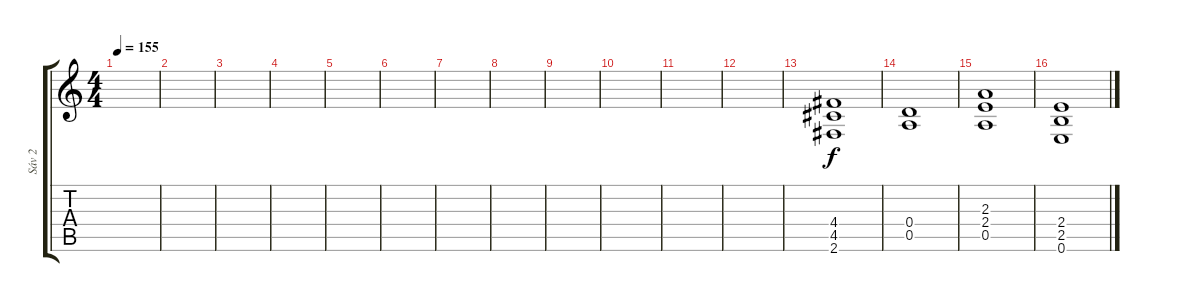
\track ("Sáv 2" "Sáv 2") {instrument overdrivenguitar}
\staff {score tabs}
\tuning (E4 B3 G3 D3 A2 E2) {hide}
\ts (4 4)
\tempo 155
\clef g2
\ks c
|
|
|
|
|
|
|
|
|
|
|
|
(4.4 4.5 2.6).1 |
(0.4 0.5).1 |
(2.3 2.4 0.5).1 |
(2.4 2.5 0.6).1
